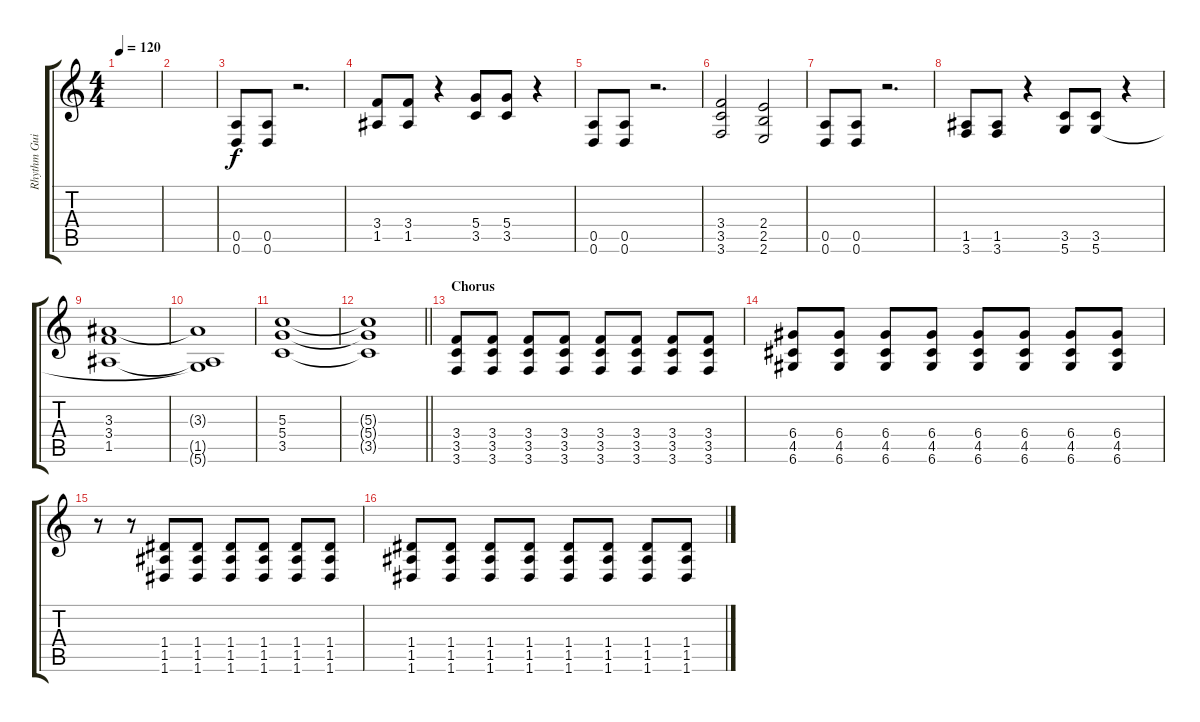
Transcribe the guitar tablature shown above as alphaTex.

\track ("Rhythm Guitar" "Rhythm Gui") {instrument distortionguitar}
\staff {score tabs}
\tuning (E4 B3 G3 D3 A2 D2) {hide}
\ts (4 4)
\tempo 120
\clef g2
\ks c
|
|
(0.5 0.6).8 (0.5 0.6).8 r.2{d} |
(3.4 1.5).8 (3.4 1.5).8 r.4 (5.4 3.5).8 (5.4 3.5).8 r.4 |
(0.5 0.6).8 (0.5 0.6).8 r.2{d} |
(3.4 3.5 3.6).2 (2.4 2.5 2.6).2 |
(0.5 0.6).8 (0.5 0.6).8 r.2{d} |
(1.5 3.6).8 (1.5 3.6).8 r.4 (3.5 5.6).8 (3.5 5.6).8 r.4 |
(3.3 3.4 1.5).1 |
(3.3{t} 1.5{t} 5.6{t}).1 |
(5.3 5.4 3.5).1 |
\barLineRight lightlight
(5.3{t} 5.4{t} 3.5{t}).1 |
\section ("" "Chorus")
(3.4 3.5 3.6).8 (3.4 3.5 3.6).8 (3.4 3.5 3.6).8 (3.4 3.5 3.6).8 (3.4 3.5 3.6).8 (3.4 3.5 3.6).8 (3.4 3.5 3.6).8 (3.4 3.5 3.6).8 |
(6.4 4.5 6.6).8 (6.4 4.5 6.6).8 (6.4 4.5 6.6).8 (6.4 4.5 6.6).8 (6.4 4.5 6.6).8 (6.4 4.5 6.6).8 (6.4 4.5 6.6).8 (6.4 4.5 6.6).8 |
r.8 r.8 (1.4 1.5 1.6).8 (1.4 1.5 1.6).8 (1.4 1.5 1.6).8 (1.4 1.5 1.6).8 (1.4 1.5 1.6).8 (1.4 1.5 1.6).8 |
(1.4 1.5 1.6).8 (1.4 1.5 1.6).8 (1.4 1.5 1.6).8 (1.4 1.5 1.6).8 (1.4 1.5 1.6).8 (1.4 1.5 1.6).8 (1.4 1.5 1.6).8 (1.4 1.5 1.6).8
